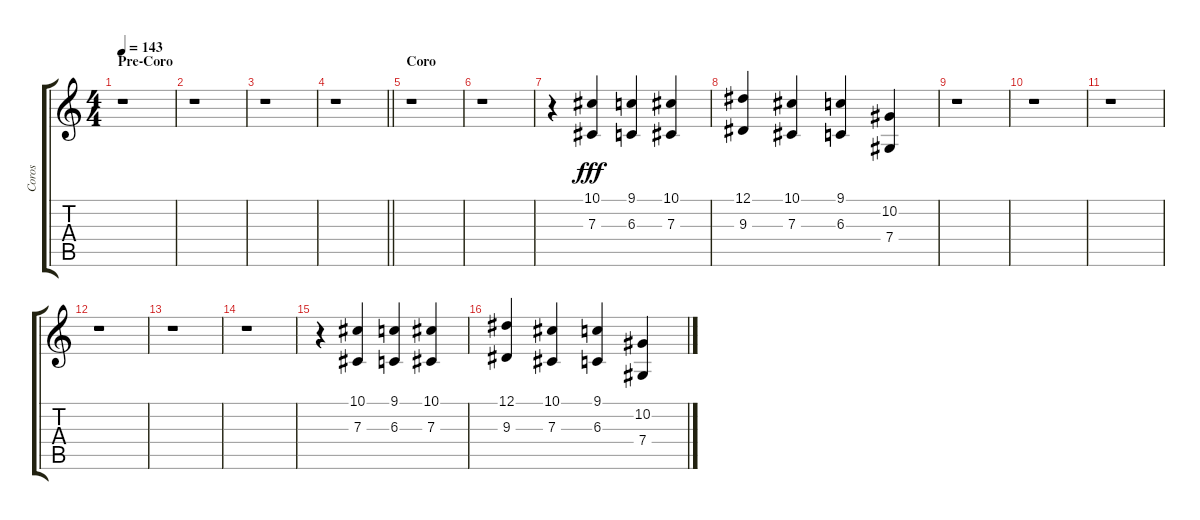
\track ("Coros" "Coros") {instrument lead6voice}
\staff {score tabs}
\tuning (Eb4 Bb3 Gb3 Db3 Ab2 Eb2) {hide}
\ts (4 4)
\section ("" "Pre-Coro")
\tempo 143
\clef g2
\ks c
r.1{dy fff} |
r.1 |
r.1 |
\barLineRight lightlight
r.1 |
\section ("" "Coro")
r.1 |
r.1 |
r.4 (10.1 7.3).4 (9.1 6.3).4 (10.1 7.3).4 |
(12.1 9.3).4 (10.1 7.3).4 (9.1 6.3).4 (10.2 7.4).4 |
r.1 |
r.1 |
r.1 |
r.1 |
r.1 |
r.1 |
r.4 (10.1 7.3).4 (9.1 6.3).4 (10.1 7.3).4 |
(12.1 9.3).4 (10.1 7.3).4 (9.1 6.3).4 (10.2 7.4).4
